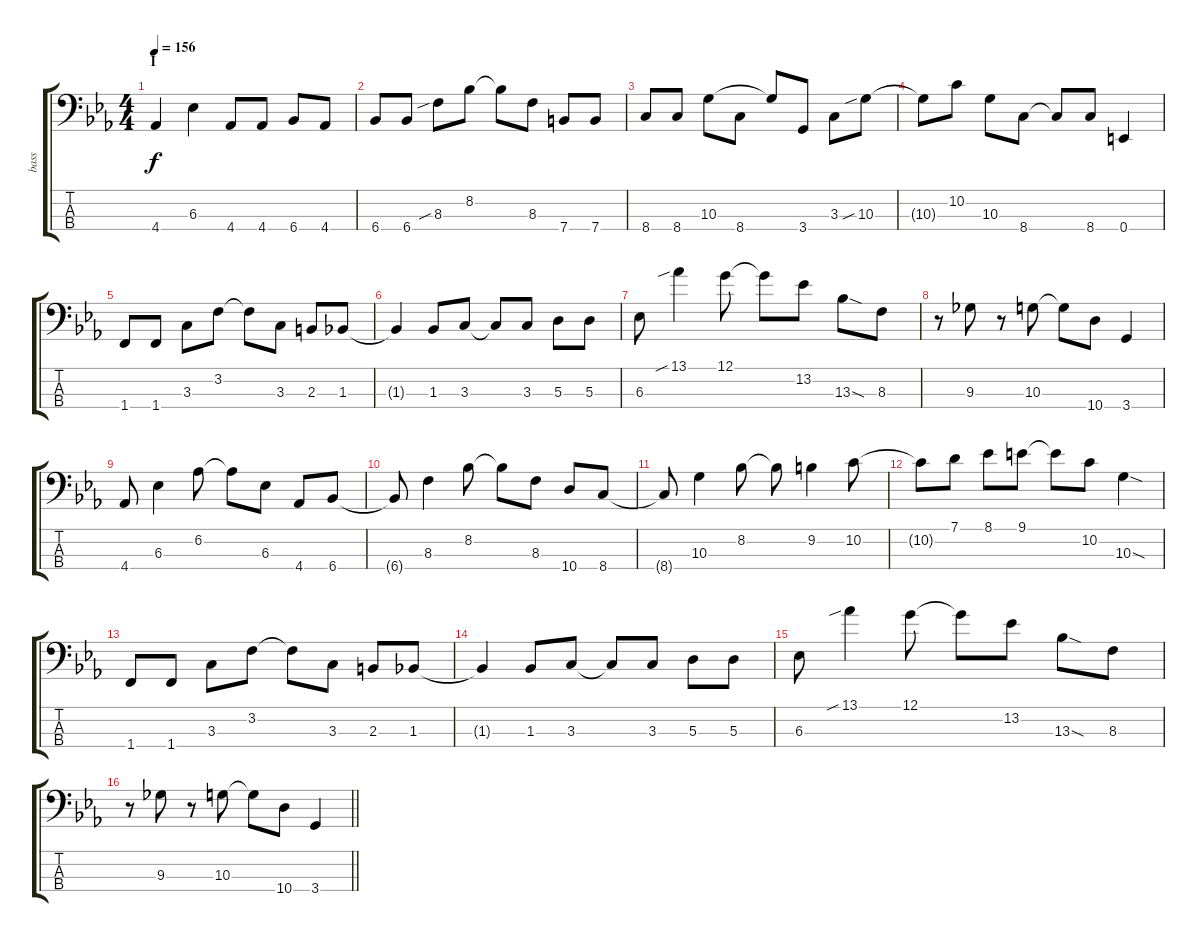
\track ("bass" "bass") {instrument electricbasspick}
\staff {score tabs}
\tuning (G2 D2 A1 E1) {hide}
\ts (4 4)
\section ("" "I")
\tempo 156
\clef f4
\ks eb
4.4.4{dy f} 6.3.4 4.4.8 4.4.8 6.4.8 4.4.8 |
6.4.8 6.4.8 8.3{sib}.8 8.2.8 8.2{t}.8 8.3.8 7.4.8 7.4.8 |
8.4.8 8.4.8 10.3.8 8.4.8 10.3{t}.8 3.4.8 3.3.8 10.3{sib}.8 |
10.3{t}.8 10.2.8 10.3.8 8.4.8 8.4{t}.8 8.4.8 0.4.4 |
1.4.8 1.4.8 3.3.8 3.2.8 3.2{t}.8 3.3.8 2.3.8 1.3.8 |
1.3{t}.4 1.3.8 3.3.8 3.3{t}.8 3.3.8 5.3.8 5.3.8 |
6.3.8 13.1{sib}.4 12.1.8 12.1{t}.8 13.2.8 13.3{sod}.8 8.3.8 |
r.8 9.3.8 r.8 10.3.8 10.3{t}.8 10.4.8 3.4.4 |
4.4.8 6.3.4 6.2.8 6.2{t}.8 6.3.8 4.4.8 6.4.8 |
6.4{t}.8 8.3.4 8.2.8 8.2{t}.8 8.3.8 10.4.8 8.4.8 |
8.4{t}.8 10.3.4 8.2.8 8.2{t}.8 9.2.4 10.2.8 |
10.2{t}.8 7.1.8 8.1.8 9.1.8 9.1{t}.8 10.2.8 10.3{sod}.4 |
1.4.8 1.4.8 3.3.8 3.2.8 3.2{t}.8 3.3.8 2.3.8 1.3.8 |
1.3{t}.4 1.3.8 3.3.8 3.3{t}.8 3.3.8 5.3.8 5.3.8 |
6.3.8 13.1{sib}.4 12.1.8 12.1{t}.8 13.2.8 13.3{sod}.8 8.3.8 |
\barLineRight lightlight
r.8 9.3.8 r.8 10.3.8 10.3{t}.8 10.4.8 3.4.4
